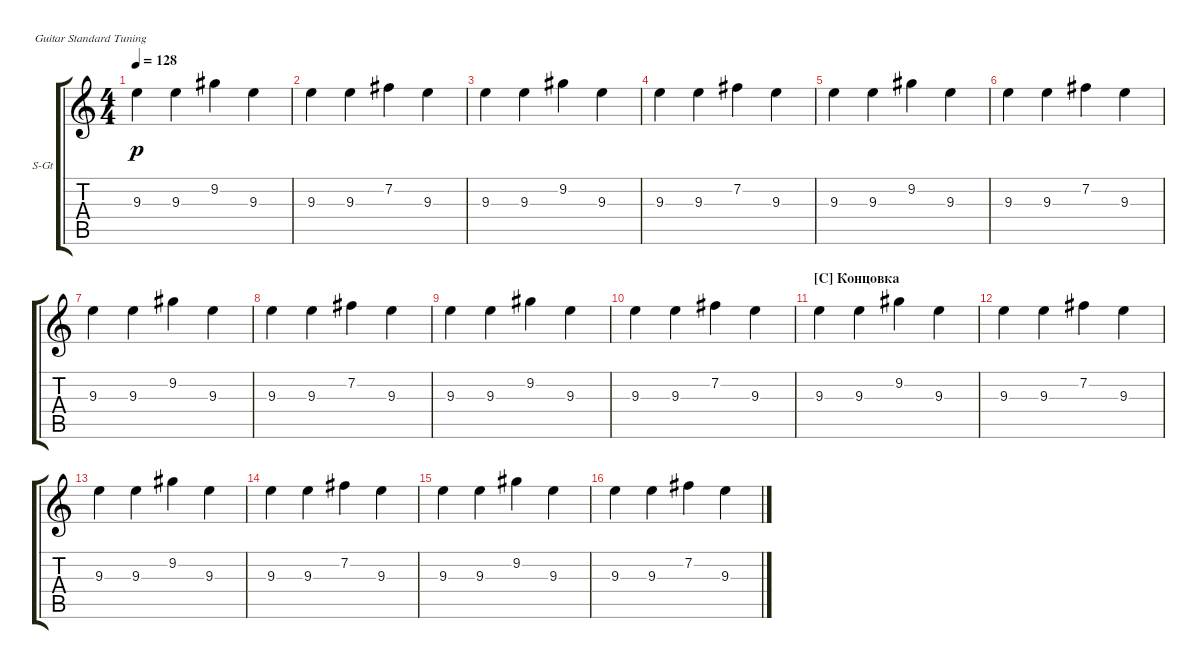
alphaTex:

\defaultSystemsLayout 4
\bracketExtendMode groupsimilarinstruments
\firstSystemTrackNameOrientation horizontal
\otherSystemsTrackNameOrientation horizontal
\track ("перебор" "S-Gt") {instrument acousticguitarsteel}
\staff {score tabs}
\tuning (E4 B3 G3 D3 A2 E2)
\ts (4 4)
\tempo 128
\clef g2
\ks c
9.3.4{dy p} 9.3.4 9.2.4 9.3.4 |
9.3.4 9.3.4 7.2.4 9.3.4 |
9.3.4 9.3.4 9.2.4 9.3.4 |
9.3.4 9.3.4 7.2.4 9.3.4 |
9.3.4 9.3.4 9.2.4 9.3.4 |
9.3.4 9.3.4 7.2.4 9.3.4 |
9.3.4 9.3.4 9.2.4 9.3.4 |
9.3.4 9.3.4 7.2.4 9.3.4 |
9.3.4 9.3.4 9.2.4 9.3.4 |
9.3.4 9.3.4 7.2.4 9.3.4 |
\section ("C" "Концовка")
9.3.4 9.3.4 9.2.4 9.3.4 |
9.3.4 9.3.4 7.2.4 9.3.4 |
9.3.4 9.3.4 9.2.4 9.3.4 |
9.3.4 9.3.4 7.2.4 9.3.4 |
9.3.4 9.3.4 9.2.4 9.3.4 |
9.3.4 9.3.4 7.2.4 9.3.4
